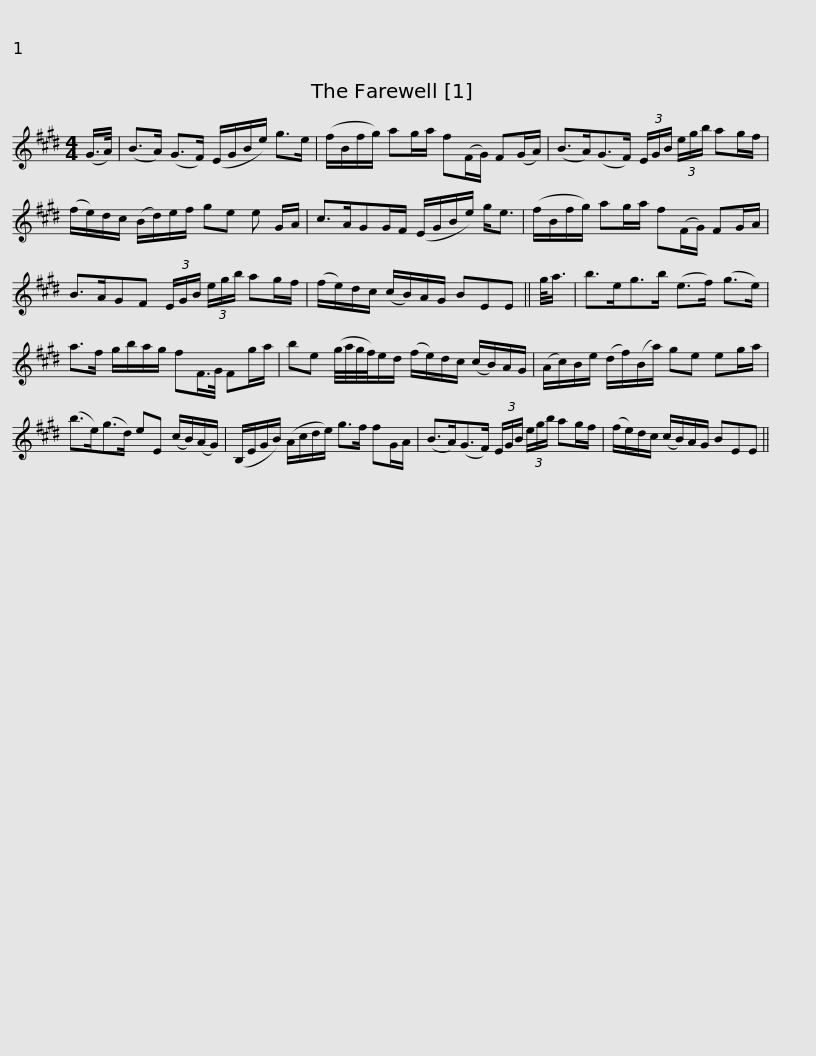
X:1
L:1/8
M:4/4
I:linebreak $
K:E
V:1 treble
V:1
 (G/>A/) | (B>A) (G>F) (E/G/B/e/) g>e | (f/B/f/g/) ag/a/ f(F/G/) F(G/A/) | (B>A)(G>F) (3E/G/B/ (3e/g/b/ ag/f/ |$ (f/e/)d/c/ (B/d/)e/f/ ge e G/A/ | %5
 c>AGG/F/ (E/G/B/e/) g<e | (f/B/f/g/) ag/a/ f(F/G/) FG/A/ |$ B>AGF (3E/G/B/ (3e/g/b/ ag/f/ | (f/e/)d/c/ (c/B/)A/G/ BEE || g/<a/ | %10
 b>eg>b (e>f) (g>e) |$ a>f g/b/a/g/ fF/>G/ Fg/a/ | be (g/4a/4g/4f/4)e/d/ (f/e/)d/c/ (c/B/)A/G/ | (A/c/)B/e/ (d/f/)(B/a/) ge eg/a/ |$ (b>e)(g>d) eE (c/B/)(A/G/) | %15
 (B,/E/G/B/) (A/c/d/e/) g>f fG/A/ | (B>A)(G>F) (3E/G/B/ (3e/g/b/ ag/f/ |$ (f/e/)d/c/ (c/B/)A/G/ BEE || %18
